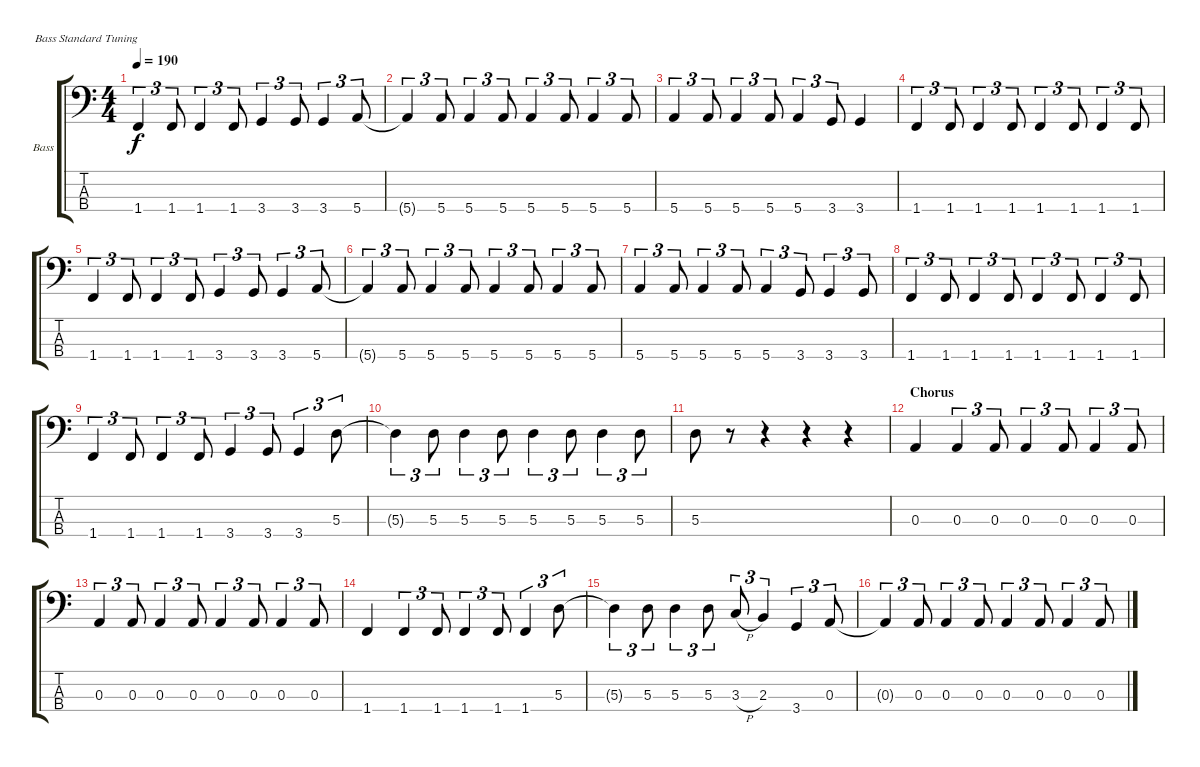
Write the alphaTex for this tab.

\bracketExtendMode groupsimilarinstruments
\firstSystemTrackNameOrientation horizontal
\otherSystemsTrackNameOrientation horizontal
\track ("Bass" "Bass") {instrument electricbassfinger}
\staff {score tabs}
\tuning (G2 D2 A1 E1)
\ts (4 4)
\tempo 190
\clef f4
\ks c
1.4.4{tu (3 2) dy f} 1.4.8{tu (3 2)} 1.4.4{tu (3 2)} 1.4.8{tu (3 2)} 3.4.4{tu (3 2)} 3.4.8{tu (3 2)} 3.4.4{tu (3 2)} 5.4.8{tu (3 2)} |
5.4{t}.4{tu (3 2)} 5.4.8{tu (3 2)} 5.4.4{tu (3 2)} 5.4.8{tu (3 2)} 5.4.4{tu (3 2)} 5.4.8{tu (3 2)} 5.4.4{tu (3 2)} 5.4.8{tu (3 2)} |
5.4.4{tu (3 2)} 5.4.8{tu (3 2)} 5.4.4{tu (3 2)} 5.4.8{tu (3 2)} 5.4.4{tu (3 2)} 3.4.8{tu (3 2)} 3.4.4 |
1.4.4{tu (3 2)} 1.4.8{tu (3 2)} 1.4.4{tu (3 2)} 1.4.8{tu (3 2)} 1.4.4{tu (3 2)} 1.4.8{tu (3 2)} 1.4.4{tu (3 2)} 1.4.8{tu (3 2)} |
1.4.4{tu (3 2)} 1.4.8{tu (3 2)} 1.4.4{tu (3 2)} 1.4.8{tu (3 2)} 3.4.4{tu (3 2)} 3.4.8{tu (3 2)} 3.4.4{tu (3 2)} 5.4.8{tu (3 2)} |
5.4{t}.4{tu (3 2)} 5.4.8{tu (3 2)} 5.4.4{tu (3 2)} 5.4.8{tu (3 2)} 5.4.4{tu (3 2)} 5.4.8{tu (3 2)} 5.4.4{tu (3 2)} 5.4.8{tu (3 2)} |
5.4.4{tu (3 2)} 5.4.8{tu (3 2)} 5.4.4{tu (3 2)} 5.4.8{tu (3 2)} 5.4.4{tu (3 2)} 3.4.8{tu (3 2)} 3.4.4{tu (3 2)} 3.4.8{tu (3 2)} |
1.4.4{tu (3 2)} 1.4.8{tu (3 2)} 1.4.4{tu (3 2)} 1.4.8{tu (3 2)} 1.4.4{tu (3 2)} 1.4.8{tu (3 2)} 1.4.4{tu (3 2)} 1.4.8{tu (3 2)} |
1.4.4{tu (3 2)} 1.4.8{tu (3 2)} 1.4.4{tu (3 2)} 1.4.8{tu (3 2)} 3.4.4{tu (3 2)} 3.4.8{tu (3 2)} 3.4.4{tu (3 2)} 5.3.8{tu (3 2)} |
5.3{t}.4{tu (3 2)} 5.3.8{tu (3 2)} 5.3.4{tu (3 2)} 5.3.8{tu (3 2)} 5.3.4{tu (3 2)} 5.3.8{tu (3 2)} 5.3.4{tu (3 2)} 5.3.8{tu (3 2)} |
5.3.8 r.8 r.4 r.4 r.4 |
\section ("" "Chorus")
0.3.4 0.3.4{tu (3 2)} 0.3.8{tu (3 2)} 0.3.4{tu (3 2)} 0.3.8{tu (3 2)} 0.3.4{tu (3 2)} 0.3.8{tu (3 2)} |
0.3.4{tu (3 2)} 0.3.8{tu (3 2)} 0.3.4{tu (3 2)} 0.3.8{tu (3 2)} 0.3.4{tu (3 2)} 0.3.8{tu (3 2)} 0.3.4{tu (3 2)} 0.3.8{tu (3 2)} |
1.4.4 1.4.4{tu (3 2)} 1.4.8{tu (3 2)} 1.4.4{tu (3 2)} 1.4.8{tu (3 2)} 1.4.4{tu (3 2)} 5.3.8{tu (3 2)} |
5.3{t}.4{tu (3 2)} 5.3.8{tu (3 2)} 5.3.4{tu (3 2)} 5.3.8{tu (3 2)} 3.3{h}.8{tu (3 2)} 2.3.4{tu (3 2)} 3.4.4{tu (3 2)} 0.3.8{tu (3 2)} |
0.3{t}.4{tu (3 2)} 0.3.8{tu (3 2)} 0.3.4{tu (3 2)} 0.3.8{tu (3 2)} 0.3.4{tu (3 2)} 0.3.8{tu (3 2)} 0.3.4{tu (3 2)} 0.3.8{tu (3 2)}
